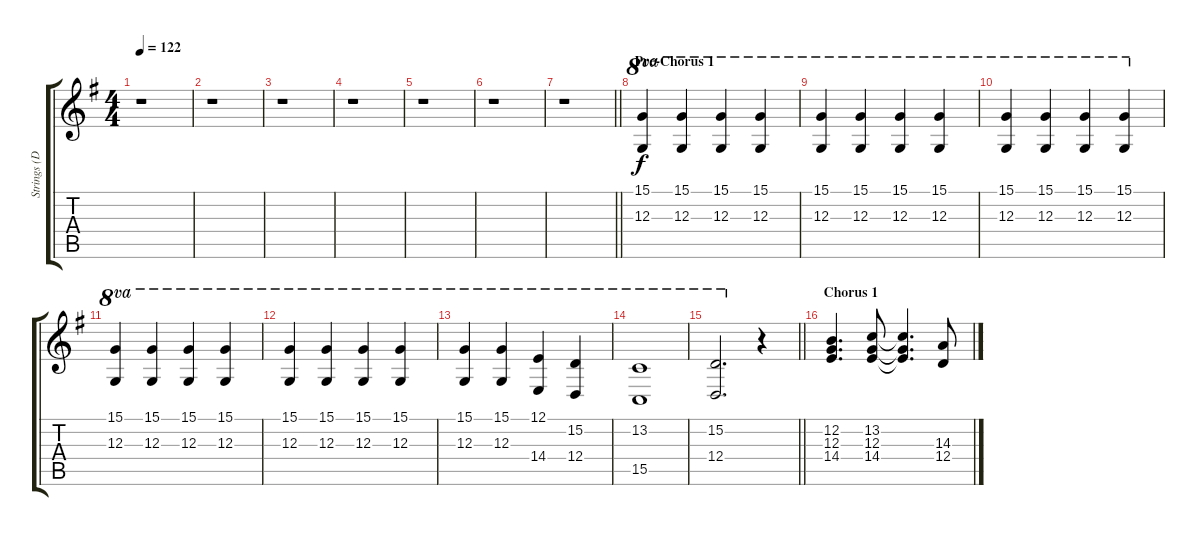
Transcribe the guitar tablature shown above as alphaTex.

\track ("Strings (David Bryan)" "Strings (D") {instrument stringensemble2}
\staff {score tabs}
\tuning (E4 B3 G3 D3 A2 E2) {hide}
\ts (4 4)
\tempo 122
\clef g2
\ks eminor
r.1{dy f} |
r.1 |
r.1 |
r.1 |
r.1 |
r.1 |
\barLineRight lightlight
r.1 |
\section ("" "Pre-Chorus 1")
(15.1 12.3).4{ot 8va} (15.1 12.3).4{ot 8va} (15.1 12.3).4{ot 8va} (15.1 12.3).4{ot 8va} |
(15.1 12.3).4{ot 8va} (15.1 12.3).4{ot 8va} (15.1 12.3).4{ot 8va} (15.1 12.3).4{ot 8va} |
(15.1 12.3).4{ot 8va} (15.1 12.3).4{ot 8va} (15.1 12.3).4{ot 8va} (15.1 12.3).4{ot 8va} |
(15.1 12.3).4{ot 8va} (15.1 12.3).4{ot 8va} (15.1 12.3).4{ot 8va} (15.1 12.3).4{ot 8va} |
(15.1 12.3).4{ot 8va} (15.1 12.3).4{ot 8va} (15.1 12.3).4{ot 8va} (15.1 12.3).4{ot 8va} |
(15.1 12.3).4{ot 8va} (15.1 12.3).4{ot 8va} (12.1 14.4).4{ot 8va} (15.2 12.4).4{ot 8va} |
(13.2 15.5).1{ot 8va} |
\barLineRight lightlight
(15.2 12.4).2{d ot 8va} r.4 |
\section ("" "Chorus 1")
(12.2 12.3 14.4).4{d} (13.2 12.3 14.4).8 (13.2{t} 12.3{t} 14.4{t}).4{d} (14.3 12.4).8
